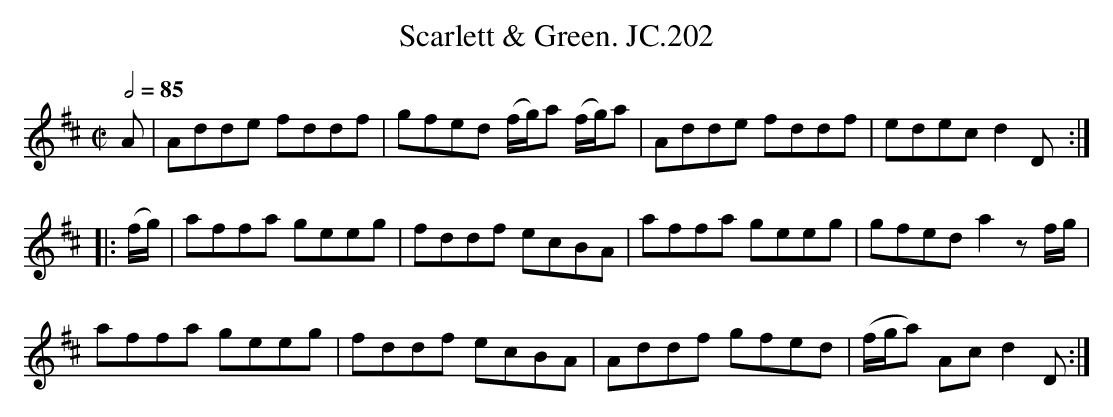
X:1
T:Scarlett & Green. JC.202
M:C|
L:1/8
Q:2/4=85
K:D
A|\\
Adde fddf|gfed (f/g/)a (f/g/)a|Adde fddf|edecd2D:|
|:(f/g/)|affa geeg|fddf ecBA|affa geeg|gfeda2zf/g/|
affa geeg|fddf ecBA|Addf gfed|(f/g/a) Acd2D:|
